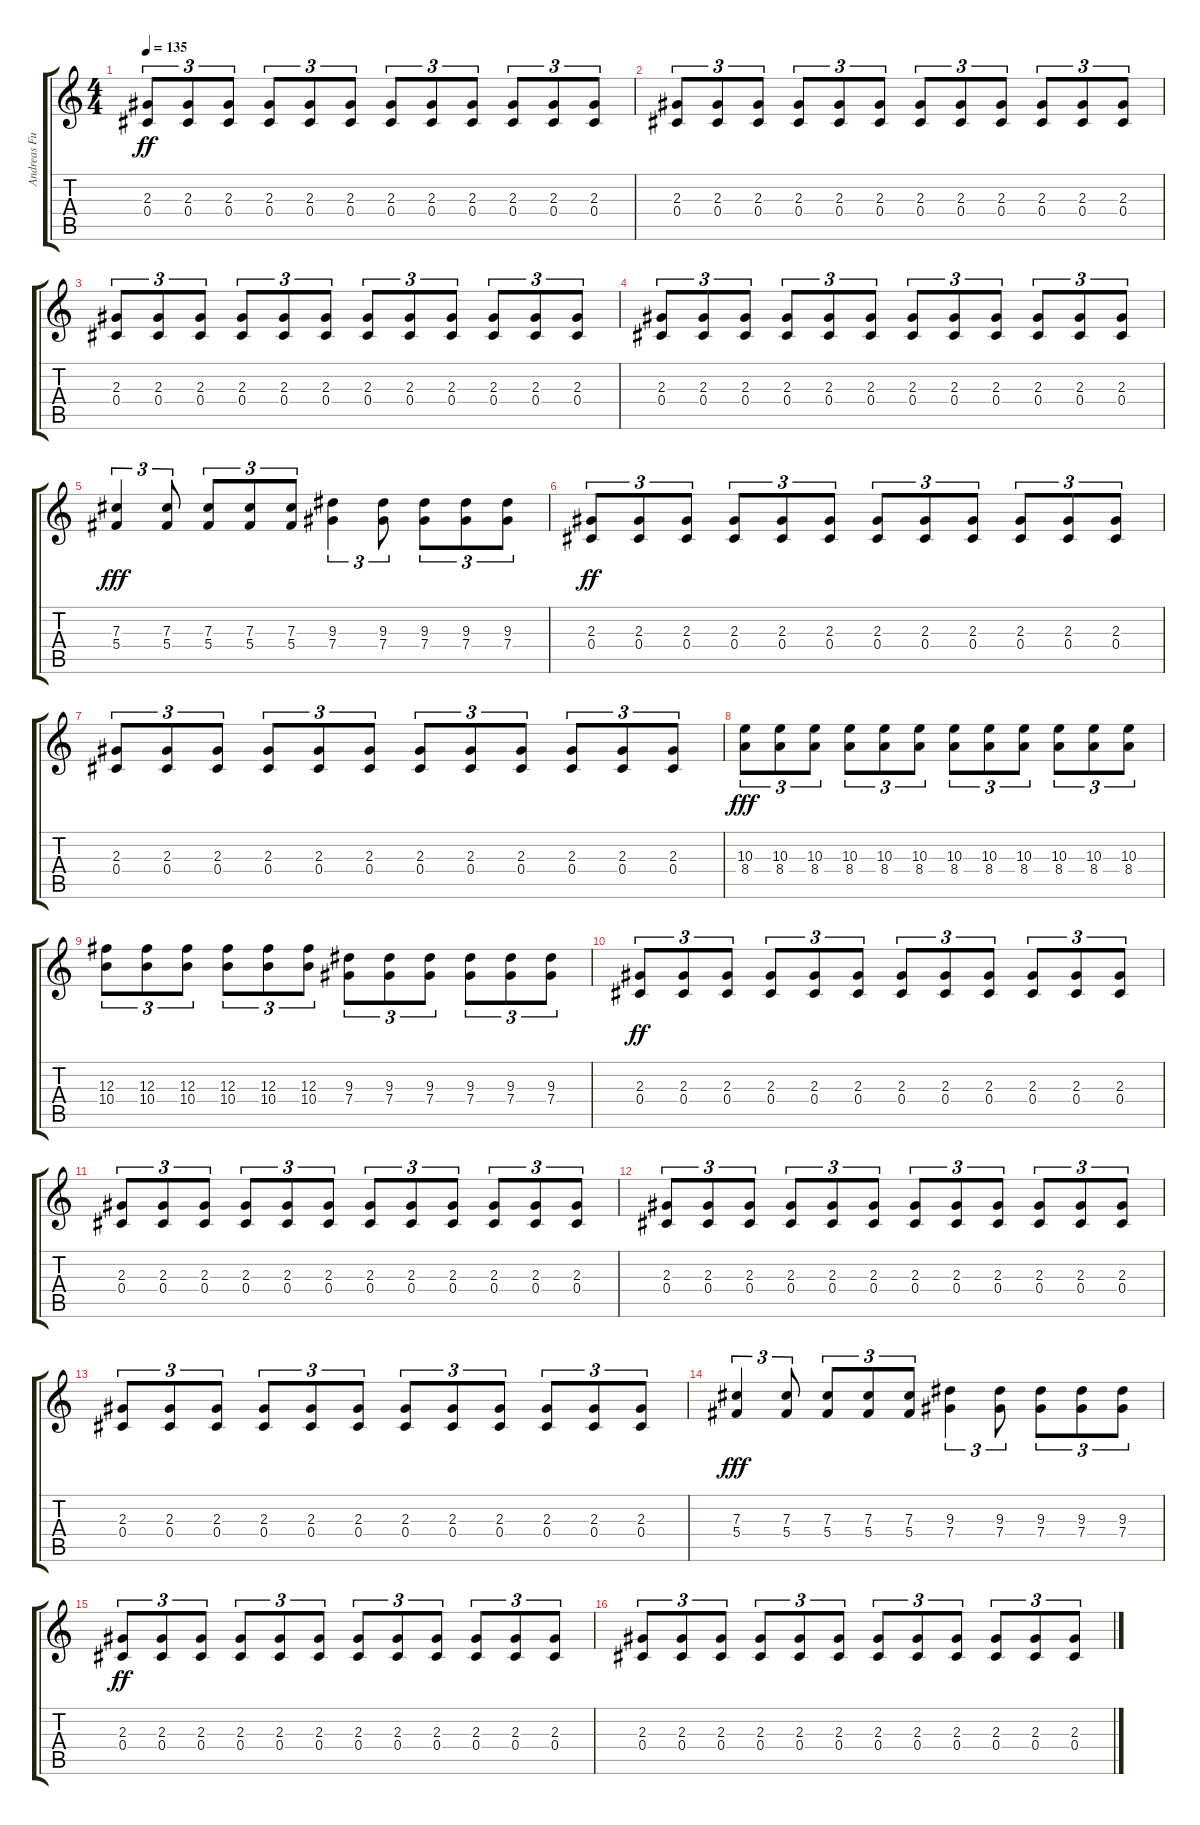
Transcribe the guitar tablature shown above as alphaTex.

\track ("Andreas Fullmestad (D# Tuning)" "Andreas Fu") {instrument distortionguitar}
\staff {score tabs}
\tuning (Eb4 Bb3 Gb3 Db3 Ab2 Eb2) {hide}
\ts (4 4)
\tempo 135
\clef g2
\ks c
(2.3 0.4).8{tu (3 2) dy ff} (2.3 0.4).8{tu (3 2)} (2.3 0.4).8{tu (3 2)} (2.3 0.4).8{tu (3 2)} (2.3 0.4).8{tu (3 2)} (2.3 0.4).8{tu (3 2)} (2.3 0.4).8{tu (3 2)} (2.3 0.4).8{tu (3 2)} (2.3 0.4).8{tu (3 2)} (2.3 0.4).8{tu (3 2)} (2.3 0.4).8{tu (3 2)} (2.3 0.4).8{tu (3 2)} |
(2.3 0.4).8{tu (3 2)} (2.3 0.4).8{tu (3 2)} (2.3 0.4).8{tu (3 2)} (2.3 0.4).8{tu (3 2)} (2.3 0.4).8{tu (3 2)} (2.3 0.4).8{tu (3 2)} (2.3 0.4).8{tu (3 2)} (2.3 0.4).8{tu (3 2)} (2.3 0.4).8{tu (3 2)} (2.3 0.4).8{tu (3 2)} (2.3 0.4).8{tu (3 2)} (2.3 0.4).8{tu (3 2)} |
(2.3 0.4).8{tu (3 2)} (2.3 0.4).8{tu (3 2)} (2.3 0.4).8{tu (3 2)} (2.3 0.4).8{tu (3 2)} (2.3 0.4).8{tu (3 2)} (2.3 0.4).8{tu (3 2)} (2.3 0.4).8{tu (3 2)} (2.3 0.4).8{tu (3 2)} (2.3 0.4).8{tu (3 2)} (2.3 0.4).8{tu (3 2)} (2.3 0.4).8{tu (3 2)} (2.3 0.4).8{tu (3 2)} |
(2.3 0.4).8{tu (3 2)} (2.3 0.4).8{tu (3 2)} (2.3 0.4).8{tu (3 2)} (2.3 0.4).8{tu (3 2)} (2.3 0.4).8{tu (3 2)} (2.3 0.4).8{tu (3 2)} (2.3 0.4).8{tu (3 2)} (2.3 0.4).8{tu (3 2)} (2.3 0.4).8{tu (3 2)} (2.3 0.4).8{tu (3 2)} (2.3 0.4).8{tu (3 2)} (2.3 0.4).8{tu (3 2)} |
(7.3 5.4).4{tu (3 2) dy fff} (7.3 5.4).8{tu (3 2)} (7.3 5.4).8{tu (3 2)} (7.3 5.4).8{tu (3 2)} (7.3 5.4).8{tu (3 2)} (9.3 7.4).4{tu (3 2)} (9.3 7.4).8{tu (3 2)} (9.3 7.4).8{tu (3 2)} (9.3 7.4).8{tu (3 2)} (9.3 7.4).8{tu (3 2)} |
(2.3 0.4).8{tu (3 2) dy ff} (2.3 0.4).8{tu (3 2)} (2.3 0.4).8{tu (3 2)} (2.3 0.4).8{tu (3 2)} (2.3 0.4).8{tu (3 2)} (2.3 0.4).8{tu (3 2)} (2.3 0.4).8{tu (3 2)} (2.3 0.4).8{tu (3 2)} (2.3 0.4).8{tu (3 2)} (2.3 0.4).8{tu (3 2)} (2.3 0.4).8{tu (3 2)} (2.3 0.4).8{tu (3 2)} |
(2.3 0.4).8{tu (3 2)} (2.3 0.4).8{tu (3 2)} (2.3 0.4).8{tu (3 2)} (2.3 0.4).8{tu (3 2)} (2.3 0.4).8{tu (3 2)} (2.3 0.4).8{tu (3 2)} (2.3 0.4).8{tu (3 2)} (2.3 0.4).8{tu (3 2)} (2.3 0.4).8{tu (3 2)} (2.3 0.4).8{tu (3 2)} (2.3 0.4).8{tu (3 2)} (2.3 0.4).8{tu (3 2)} |
(10.3 8.4).8{tu (3 2) dy fff} (10.3 8.4).8{tu (3 2)} (10.3 8.4).8{tu (3 2)} (10.3 8.4).8{tu (3 2)} (10.3 8.4).8{tu (3 2)} (10.3 8.4).8{tu (3 2)} (10.3 8.4).8{tu (3 2)} (10.3 8.4).8{tu (3 2)} (10.3 8.4).8{tu (3 2)} (10.3 8.4).8{tu (3 2)} (10.3 8.4).8{tu (3 2)} (10.3 8.4).8{tu (3 2)} |
(12.3 10.4).8{tu (3 2)} (12.3 10.4).8{tu (3 2)} (12.3 10.4).8{tu (3 2)} (12.3 10.4).8{tu (3 2)} (12.3 10.4).8{tu (3 2)} (12.3 10.4).8{tu (3 2)} (9.3 7.4).8{tu (3 2)} (9.3 7.4).8{tu (3 2)} (9.3 7.4).8{tu (3 2)} (9.3 7.4).8{tu (3 2)} (9.3 7.4).8{tu (3 2)} (9.3 7.4).8{tu (3 2)} |
(2.3 0.4).8{tu (3 2) dy ff} (2.3 0.4).8{tu (3 2)} (2.3 0.4).8{tu (3 2)} (2.3 0.4).8{tu (3 2)} (2.3 0.4).8{tu (3 2)} (2.3 0.4).8{tu (3 2)} (2.3 0.4).8{tu (3 2)} (2.3 0.4).8{tu (3 2)} (2.3 0.4).8{tu (3 2)} (2.3 0.4).8{tu (3 2)} (2.3 0.4).8{tu (3 2)} (2.3 0.4).8{tu (3 2)} |
(2.3 0.4).8{tu (3 2)} (2.3 0.4).8{tu (3 2)} (2.3 0.4).8{tu (3 2)} (2.3 0.4).8{tu (3 2)} (2.3 0.4).8{tu (3 2)} (2.3 0.4).8{tu (3 2)} (2.3 0.4).8{tu (3 2)} (2.3 0.4).8{tu (3 2)} (2.3 0.4).8{tu (3 2)} (2.3 0.4).8{tu (3 2)} (2.3 0.4).8{tu (3 2)} (2.3 0.4).8{tu (3 2)} |
(2.3 0.4).8{tu (3 2)} (2.3 0.4).8{tu (3 2)} (2.3 0.4).8{tu (3 2)} (2.3 0.4).8{tu (3 2)} (2.3 0.4).8{tu (3 2)} (2.3 0.4).8{tu (3 2)} (2.3 0.4).8{tu (3 2)} (2.3 0.4).8{tu (3 2)} (2.3 0.4).8{tu (3 2)} (2.3 0.4).8{tu (3 2)} (2.3 0.4).8{tu (3 2)} (2.3 0.4).8{tu (3 2)} |
(2.3 0.4).8{tu (3 2)} (2.3 0.4).8{tu (3 2)} (2.3 0.4).8{tu (3 2)} (2.3 0.4).8{tu (3 2)} (2.3 0.4).8{tu (3 2)} (2.3 0.4).8{tu (3 2)} (2.3 0.4).8{tu (3 2)} (2.3 0.4).8{tu (3 2)} (2.3 0.4).8{tu (3 2)} (2.3 0.4).8{tu (3 2)} (2.3 0.4).8{tu (3 2)} (2.3 0.4).8{tu (3 2)} |
(7.3 5.4).4{tu (3 2) dy fff} (7.3 5.4).8{tu (3 2)} (7.3 5.4).8{tu (3 2)} (7.3 5.4).8{tu (3 2)} (7.3 5.4).8{tu (3 2)} (9.3 7.4).4{tu (3 2)} (9.3 7.4).8{tu (3 2)} (9.3 7.4).8{tu (3 2)} (9.3 7.4).8{tu (3 2)} (9.3 7.4).8{tu (3 2)} |
(2.3 0.4).8{tu (3 2) dy ff} (2.3 0.4).8{tu (3 2)} (2.3 0.4).8{tu (3 2)} (2.3 0.4).8{tu (3 2)} (2.3 0.4).8{tu (3 2)} (2.3 0.4).8{tu (3 2)} (2.3 0.4).8{tu (3 2)} (2.3 0.4).8{tu (3 2)} (2.3 0.4).8{tu (3 2)} (2.3 0.4).8{tu (3 2)} (2.3 0.4).8{tu (3 2)} (2.3 0.4).8{tu (3 2)} |
(2.3 0.4).8{tu (3 2)} (2.3 0.4).8{tu (3 2)} (2.3 0.4).8{tu (3 2)} (2.3 0.4).8{tu (3 2)} (2.3 0.4).8{tu (3 2)} (2.3 0.4).8{tu (3 2)} (2.3 0.4).8{tu (3 2)} (2.3 0.4).8{tu (3 2)} (2.3 0.4).8{tu (3 2)} (2.3 0.4).8{tu (3 2)} (2.3 0.4).8{tu (3 2)} (2.3 0.4).8{tu (3 2)}
